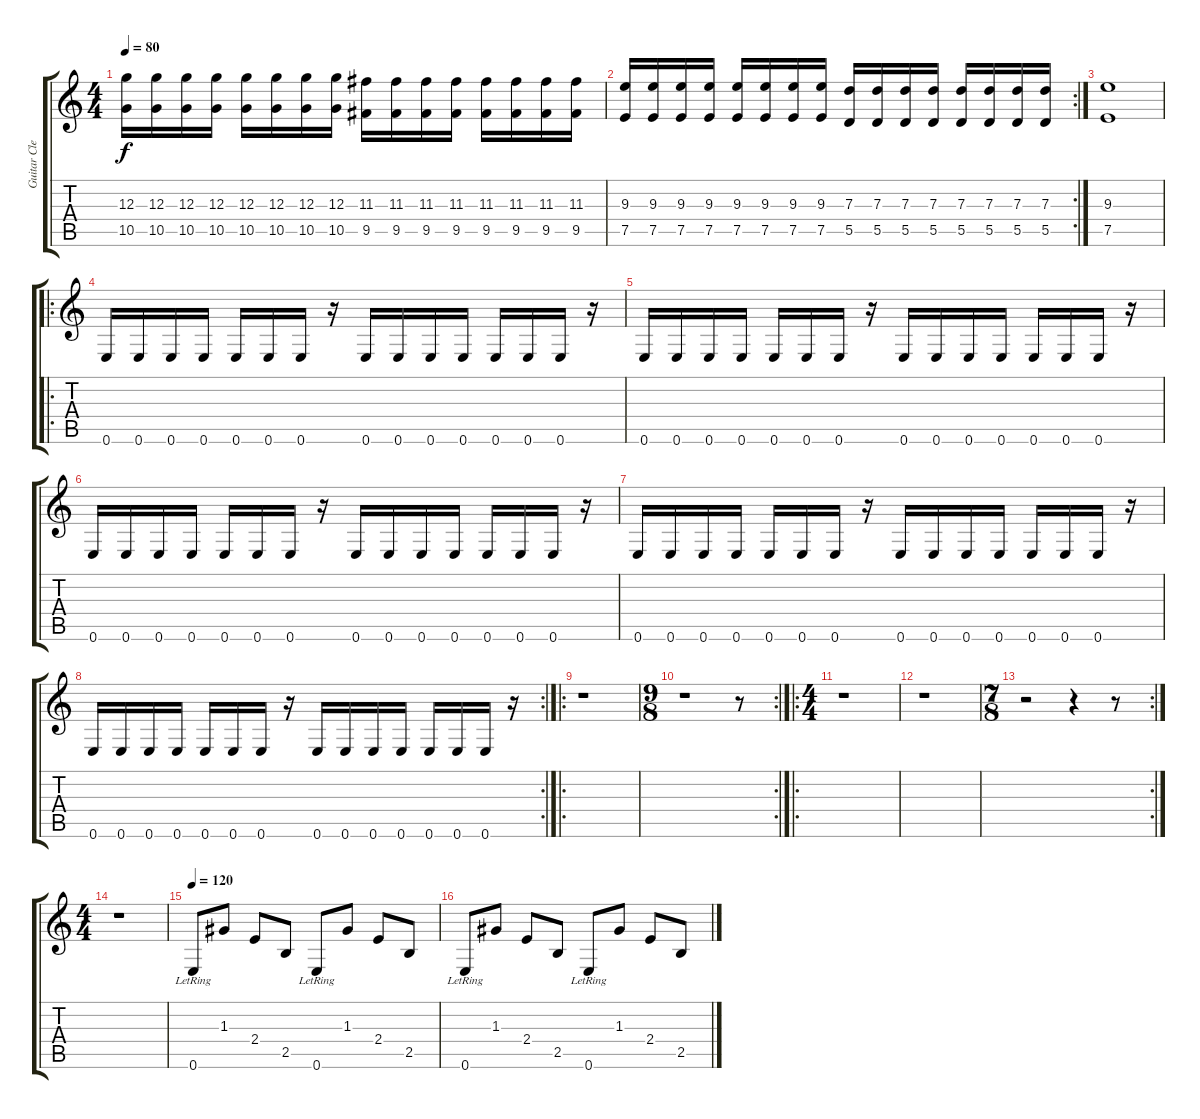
\track ("Guitar Clean" "Guitar Cle") {instrument acousticguitarsteel}
\staff {score tabs}
\tuning (E4 B3 G3 D3 A2 E2) {hide}
\ts (4 4)
\tempo 80
\clef g2
\ks c
(12.3 10.5).16{dy f} (12.3 10.5).16 (12.3 10.5).16 (12.3 10.5).16 (12.3 10.5).16 (12.3 10.5).16 (12.3 10.5).16 (12.3 10.5).16 (11.3 9.5).16 (11.3 9.5).16 (11.3 9.5).16 (11.3 9.5).16 (11.3 9.5).16 (11.3 9.5).16 (11.3 9.5).16 (11.3 9.5).16 |
\rc 2
(9.3 7.5).16 (9.3 7.5).16 (9.3 7.5).16 (9.3 7.5).16 (9.3 7.5).16 (9.3 7.5).16 (9.3 7.5).16 (9.3 7.5).16 (7.3 5.5).16 (7.3 5.5).16 (7.3 5.5).16 (7.3 5.5).16 (7.3 5.5).16 (7.3 5.5).16 (7.3 5.5).16 (7.3 5.5).16 |
(9.3 7.5).1{volume 5} |
\ro
0.6.16{volume 11} 0.6.16 0.6.16 0.6.16 0.6.16 0.6.16 0.6.16 r.16 0.6.16 0.6.16 0.6.16 0.6.16 0.6.16 0.6.16 0.6.16 r.16 |
0.6.16 0.6.16 0.6.16 0.6.16 0.6.16 0.6.16 0.6.16 r.16 0.6.16 0.6.16 0.6.16 0.6.16 0.6.16 0.6.16 0.6.16 r.16 |
0.6.16 0.6.16 0.6.16 0.6.16 0.6.16 0.6.16 0.6.16 r.16 0.6.16 0.6.16 0.6.16 0.6.16 0.6.16 0.6.16 0.6.16 r.16 |
0.6.16 0.6.16 0.6.16 0.6.16 0.6.16 0.6.16 0.6.16 r.16 0.6.16 0.6.16 0.6.16 0.6.16 0.6.16 0.6.16 0.6.16 r.16 |
\rc 2
0.6.16 0.6.16 0.6.16 0.6.16 0.6.16 0.6.16 0.6.16 r.16 0.6.16 0.6.16 0.6.16 0.6.16 0.6.16 0.6.16 0.6.16 r.16 |
\ro
r.1 |
\rc 2
\ts (9 8)
r.1 r.8 |
\ro
\ts (4 4)
r.1 |
r.1 |
\rc 2
\ts (7 8)
r.2 r.4 r.8 |
\ts (4 4)
r.1 |
\tempo 120
0.6{lr}.8 1.3.8 2.4.8 2.5.8 0.6{lr}.8 1.3.8 2.4.8 2.5.8 |
0.6{lr}.8 1.3.8 2.4.8 2.5.8 0.6{lr}.8 1.3.8 2.4.8 2.5.8
